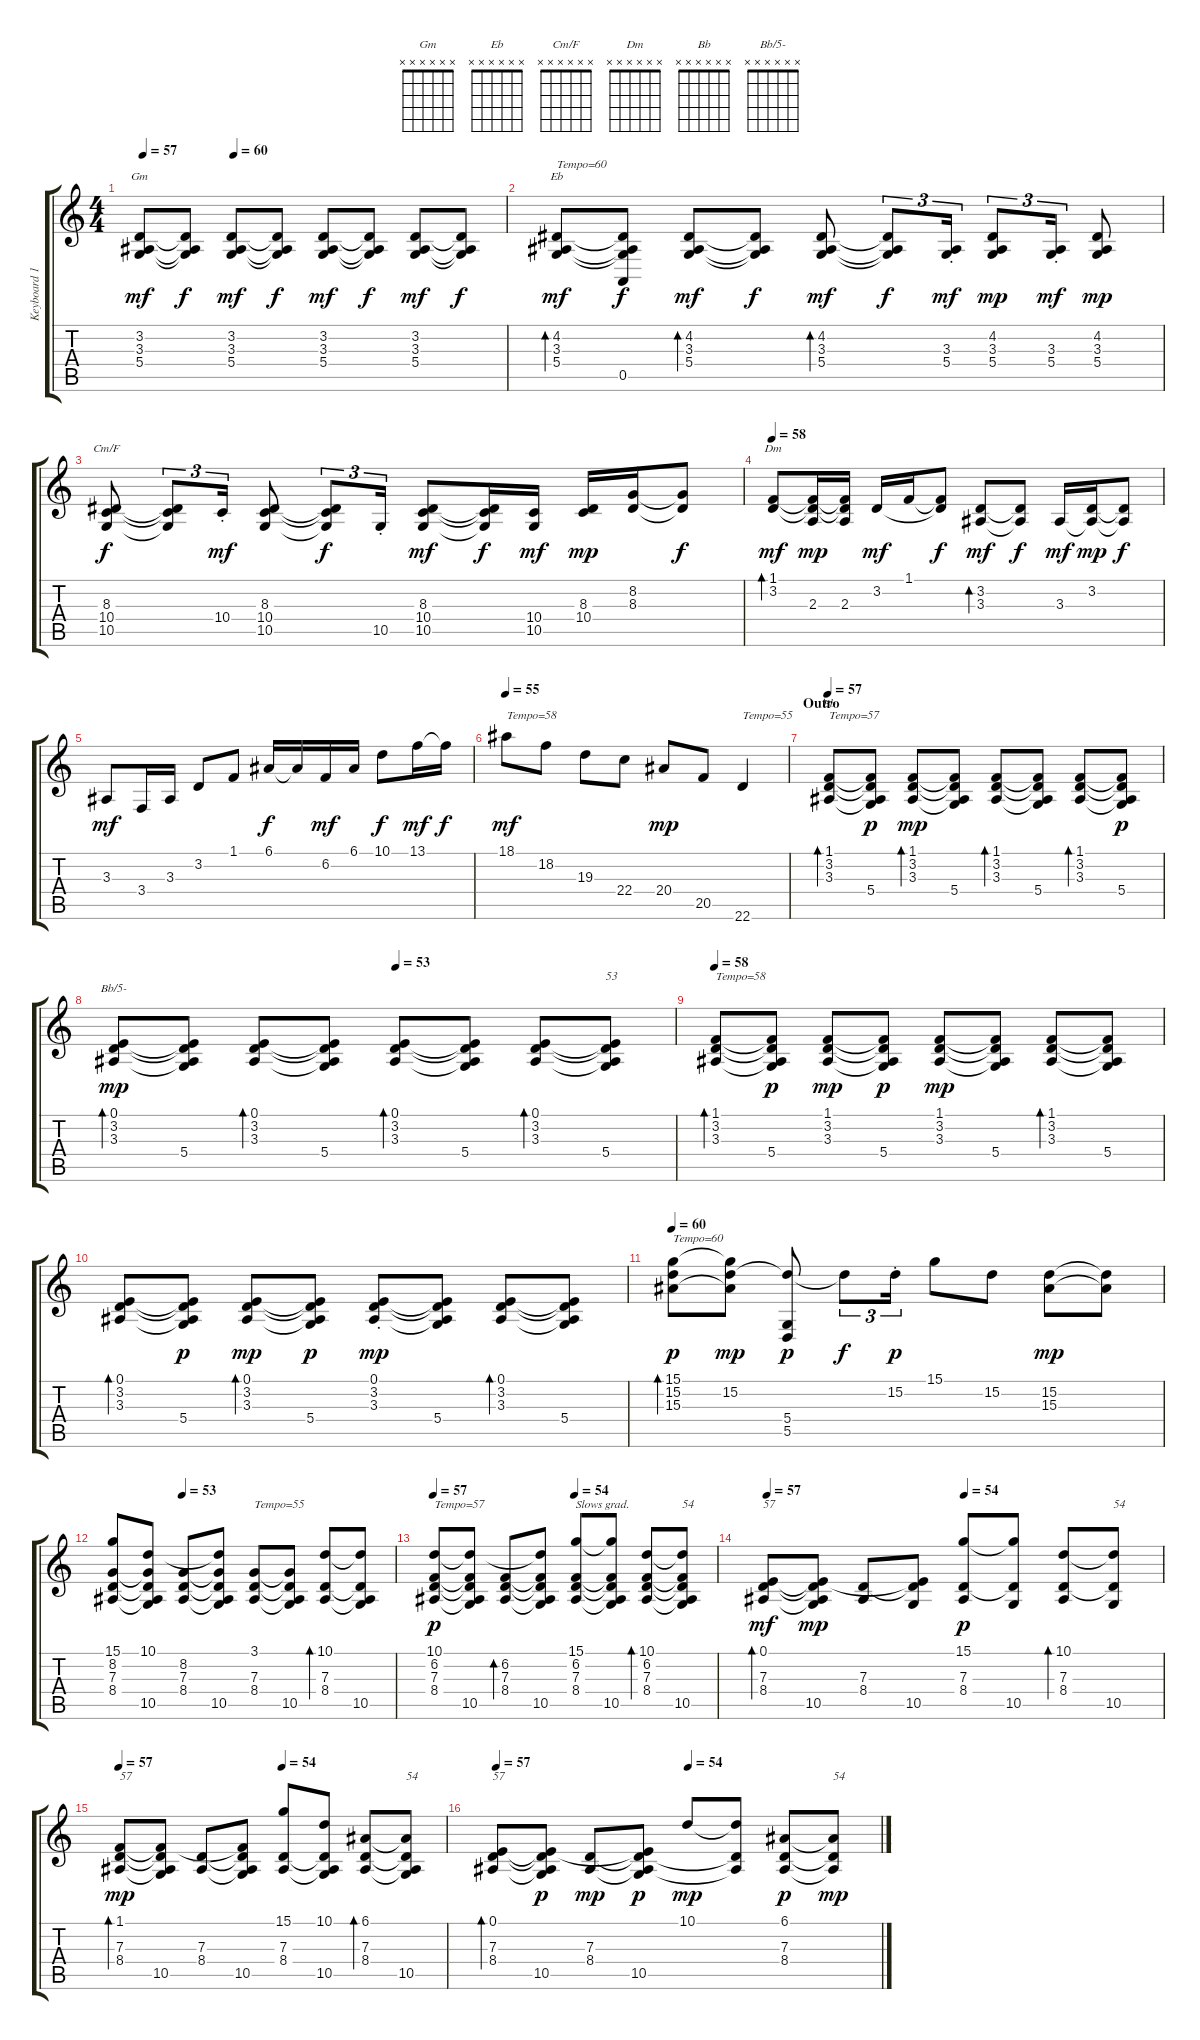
\track ("Keyboard 1 (Rick) / Clocks L-1" "Keyboard 1") {instrument electricgrandpiano}
\staff {score tabs}
\tuning (E4 B3 G3 D3 A2 E2) {hide}
\chord ("Gm" x x x x x x)
\chord ("Eb" x x x x x x)
\chord ("Cm/F" x x x x x x)
\chord ("Dm" x x x x x x)
\chord ("Bb" x x x x x x)
\chord ("Bb/5-" x x x x x x)
\ts (4 4)
\tempo 57
\tempo (60 0.25)
\clef g2
\ks c
(3.2 3.3 5.4).8{ch "Gm" dy mf} (3.2{t} 3.3{t} 5.4{t}).8{dy f} (3.2 3.3 5.4).8{dy mf} (3.2{t} 3.3{t} 5.4{t}).8{dy f} (3.2 3.3 5.4).8{dy mf} (3.2{t} 3.3{t} 5.4{t}).8{dy f} (3.2 3.3 5.4).8{dy mf} (3.2{t} 3.3{t} 5.4{t}).8{dy f} |
(4.2 3.3 5.4).8{bd 60 ch "Eb" txt "Tempo=60" dy mf} (4.2{t} 3.3{t} 5.4{t} 0.5).8{dy f} (4.2 3.3 5.4).8{bd 60 dy mf} (4.2{t} 3.3{t} 5.4{t}).8{dy f} (4.2 3.3 5.4).8{bd 60 dy mf} (4.2{t} 3.3{t} 5.4{t}).8{tu (3 2) dy f} (3.3{st} 5.4{st}).16{tu (3 2) dy mf} (4.2 3.3 5.4).8{tu (3 2) dy mp} (3.3{st} 5.4{st}).16{tu (3 2) dy mf} (4.2 3.3 5.4).8{dy mp} |
(8.3 10.4 10.5).8{ch "Cm/F" dy f} (8.3{t} 10.4{t} 10.5{t}).8{tu (3 2)} 10.4{st}.16{tu (3 2) dy mf} (8.3 10.4 10.5).8 (8.3{t} 10.4{t} 10.5{t}).8{tu (3 2) dy f} 10.5{st}.16{tu (3 2)} (8.3 10.4 10.5).8{dy mf} (8.3{t} 10.4{t} 10.5{t}).16{dy f} (10.4 10.5).16{dy mf} (8.3 10.4).16{dy mp} (8.2 8.3).16 (8.2{t} 8.3{t}).8{dy f} |
\tempo 58
(1.1 3.2).8{bd 30 ch "Dm" dy mf} (1.1{t} 3.2{t} 2.3).16{dy mp} (1.1{t} 3.2{t} 2.3).16 3.2.16{dy mf} 1.1.16 (1.1{t} 3.2{t}).8{dy f} (3.2 3.3).8{bd 30 dy mf} (3.2{t} 3.3{t}).8{dy f} 3.3.16{dy mf} (3.2 3.3{t}).16{dy mp} (3.2{t} 3.3{t}).8{dy f} |
3.3.8{dy mf} 3.4.16 3.3.16 3.2.8 1.1.8 6.1.16{dy f} 6.1{t}.16 6.2.16{dy mf} 6.1.16 10.1.8{dy f} 13.1.16{dy mf} 13.1{t}.16{dy f} |
\tempo 55
18.1.8{txt "Tempo=58" dy mf} 18.2.8 19.3.8 22.4.8 20.4.8{dy mp} 20.5.8 22.6.4{txt "Tempo=55"} |
\section ("" "Outro")
\tempo 57
(1.1 3.2 3.3).8{bd 60 ch "Bb" txt "Tempo=57"} (1.1{t} 3.2{t} 3.3{t} 5.4).8{dy p} (1.1 3.2 3.3).8{bd 60 dy mp} (1.1{t} 3.2{t} 3.3{t} 5.4).8 (1.1 3.2 3.3).8{bd 60} (1.1{t} 3.2{t} 3.3{t} 5.4).8 (1.1 3.2 3.3).8{bd 60} (1.1{t} 3.2{t} 3.3{t} 5.4).8{dy p} |
\tempo (53 0.5)
(0.1 3.2 3.3).8{bd 60 ch "Bb/5-" dy mp} (0.1{t} 3.2{t} 3.3{t} 5.4).8 (0.1 3.2 3.3).8{bd 60} (0.1{t} 3.2{t} 3.3{t} 5.4).8 (0.1 3.2 3.3).8{bd 60} (0.1{t} 3.2{t} 3.3{t} 5.4).8 (0.1 3.2 3.3).8{bd 60} (0.1{t} 3.2{t} 3.3{t} 5.4).8{txt "53"} |
\tempo 58
(1.1 3.2 3.3).8{bd 30 txt "Tempo=58"} (1.1{t} 3.2{t} 3.3{t} 5.4).8{dy p} (1.1 3.2 3.3).8{dy mp} (1.1{t} 3.2{t} 3.3{t} 5.4).8{dy p} (1.1 3.2 3.3).8{dy mp} (1.1{t} 3.2{t} 3.3{t} 5.4).8 (1.1 3.2 3.3).8{bd 30} (1.1{t} 3.2{t} 3.3{t} 5.4).8 |
(0.1 3.2 3.3).8{bd 30} (0.1{t} 3.2{t} 3.3{t} 5.4).8{dy p} (0.1 3.2 3.3).8{bd 30 dy mp} (0.1{t} 3.2{t} 3.3{t} 5.4).8{dy p} (0.1{st} 3.2{st} 3.3{st}).8{dy mp} (0.1{t} 3.2{t} 3.3{t} 5.4).8 (0.1 3.2 3.3).8{bd 30} (0.1{t} 3.2{t} 3.3{t} 5.4).8 |
\tempo 60
(15.1 15.2 15.3).8{bd 60 txt "Tempo=60" dy p} (15.1{t} 15.2 15.3{t}).8{dy mp} (15.2{t} 5.4 5.5).8{dy p} 15.2{t}.8{tu (3 2) dy f} 15.2{st}.16{tu (3 2) dy p} 15.1.8 15.2.8 (15.2 15.3).8{dy mp} (15.2{t} 15.3{t}).8 |
\tempo (53 0.25)
(15.1 8.2 7.3 8.4).8 (10.1 8.2{t} 7.3{t} 8.4{t} 10.5).8 (8.2 7.3 8.4).8 (10.1{t} 8.2{t} 7.3{t} 8.4{t} 10.5).8 (3.1 7.3 8.4).8{txt "Tempo=55"} (3.1{t} 7.3{t} 8.4{t} 10.5).8 (10.1 7.3 8.4).8{bd 60} (10.1{t} 7.3{t} 8.4{t} 10.5).8 |
\tempo 57
\tempo (54 0.5)
(10.1 6.2 7.3 8.4).8{txt "Tempo=57" dy p} (10.1{t} 6.2{t} 7.3{t} 8.4{t} 10.5).8 (6.2 7.3 8.4).8{bd 30} (10.1{t} 6.2{t} 7.3{t} 8.4{t} 10.5).8 (15.1 6.2 7.3 8.4).8{txt "Slows grad."} (15.1{t} 6.2{t} 7.3{t} 8.4{t} 10.5).8 (10.1 6.2 7.3 8.4).8{bd 30} (10.1{t} 6.2{t} 7.3{t} 8.4{t} 10.5).8{txt "54"} |
\tempo 57
\tempo (54 0.5)
(0.1 7.3 8.4).8{bd 30 txt "57" dy mf} (0.1{t} 7.3{t} 8.4{t} 10.5).8{dy mp} (7.3 8.4).8 (0.1{t} 7.3{t} 10.5).8 (15.1 7.3 8.4).8{dy p} (15.1{t} 7.3{t} 10.5).8 (10.1 7.3 8.4).8{bd 60} (10.1{t} 7.3{t} 10.5).8{txt "54"} |
\tempo 57
\tempo (54 0.5)
(1.1 7.3 8.4).8{bd 60 txt "57" dy mp} (1.1{t} 7.3{t} 8.4{t} 10.5).8 (7.3 8.4).8 (1.1{t} 7.3{t} 8.4{t} 10.5).8 (15.1 7.3 8.4).8 (10.1 7.3{t} 8.4{t} 10.5).8 (6.1 7.3 8.4).8{bd 60} (6.1{t} 7.3{t} 8.4{t} 10.5).8{txt "54"} |
\tempo 57
\tempo (54 0.5)
(0.1 7.3 8.4).8{bd 60 txt "57"} (0.1{t} 7.3{t} 8.4{t} 10.5).8{dy p} (7.3 8.4).8{dy mp} (0.1{t} 7.3{t} 8.4{t} 10.5).8{dy p} 10.1.8{dy mp} (10.1{t} 7.3{t} 8.4{t}).8 (6.1 7.3 8.4).8{dy p} (6.1{t} 7.3{t} 8.4{t}).8{txt "54" dy mp}
